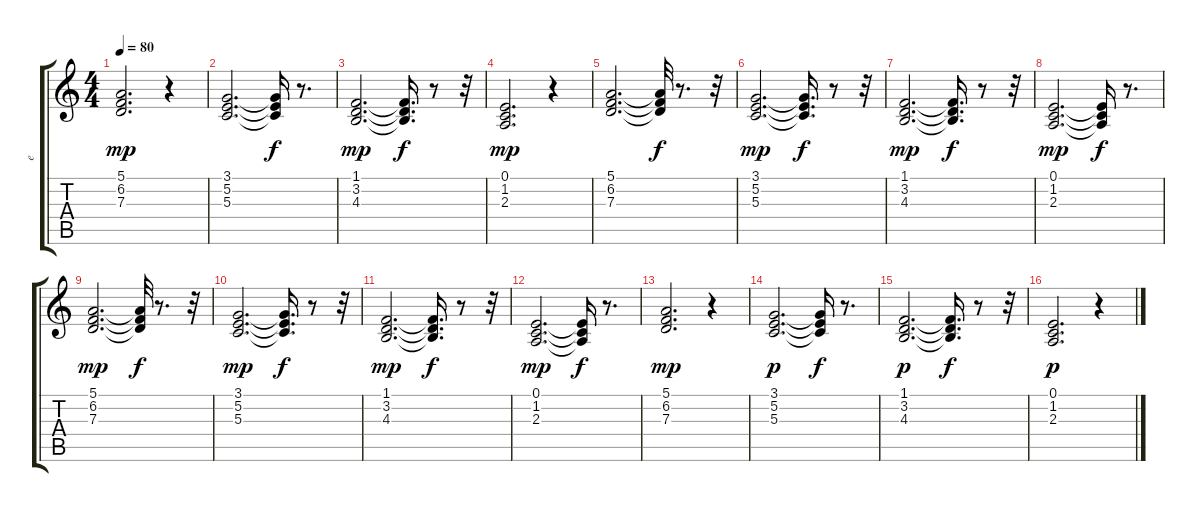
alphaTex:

\track ("e       " "e       ") {instrument pad6metallic}
\staff {score tabs}
\tuning (E4 B3 G3 D3 A2 E2) {hide}
\ts (4 4)
\tempo 80
\clef g2
\ks c
(5.1 6.2 7.3).2{d dy mp} r.4 |
(3.1 5.2 5.3).2{d} (3.1{t} 5.2{t} 5.3{t}).16{dy f} r.8{d} |
(1.1 3.2 4.3).2{d dy mp} (1.1{t} 3.2{t} 4.3{t}).16{d dy f} r.8 r.32 |
(0.1 1.2 2.3).2{d dy mp} r.4 |
(5.1 6.2 7.3).2{d} (5.1{t} 6.2{t} 7.3{t}).32{dy f} r.8{d} r.32 |
(3.1 5.2 5.3).2{d dy mp} (3.1{t} 5.2{t} 5.3{t}).16{d dy f} r.8 r.32 |
(1.1 3.2 4.3).2{d dy mp} (1.1{t} 3.2{t} 4.3{t}).16{d dy f} r.8 r.32 |
(0.1 1.2 2.3).2{d dy mp} (0.1{t} 1.2{t} 2.3{t}).16{dy f} r.8{d} |
(5.1 6.2 7.3).2{d dy mp} (5.1{t} 6.2{t} 7.3{t}).32{dy f} r.8{d} r.32 |
(3.1 5.2 5.3).2{d dy mp} (3.1{t} 5.2{t} 5.3{t}).16{d dy f} r.8 r.32 |
(1.1 3.2 4.3).2{d dy mp} (1.1{t} 3.2{t} 4.3{t}).16{d dy f} r.8 r.32 |
(0.1 1.2 2.3).2{d dy mp} (0.1{t} 1.2{t} 2.3{t}).16{dy f} r.8{d} |
(5.1 6.2 7.3).2{d dy mp} r.4 |
(3.1 5.2 5.3).2{d dy p} (3.1{t} 5.2{t} 5.3{t}).16{dy f} r.8{d} |
(1.1 3.2 4.3).2{d dy p} (1.1{t} 3.2{t} 4.3{t}).16{d dy f} r.8 r.32 |
(0.1 1.2 2.3).2{d dy p} r.4
